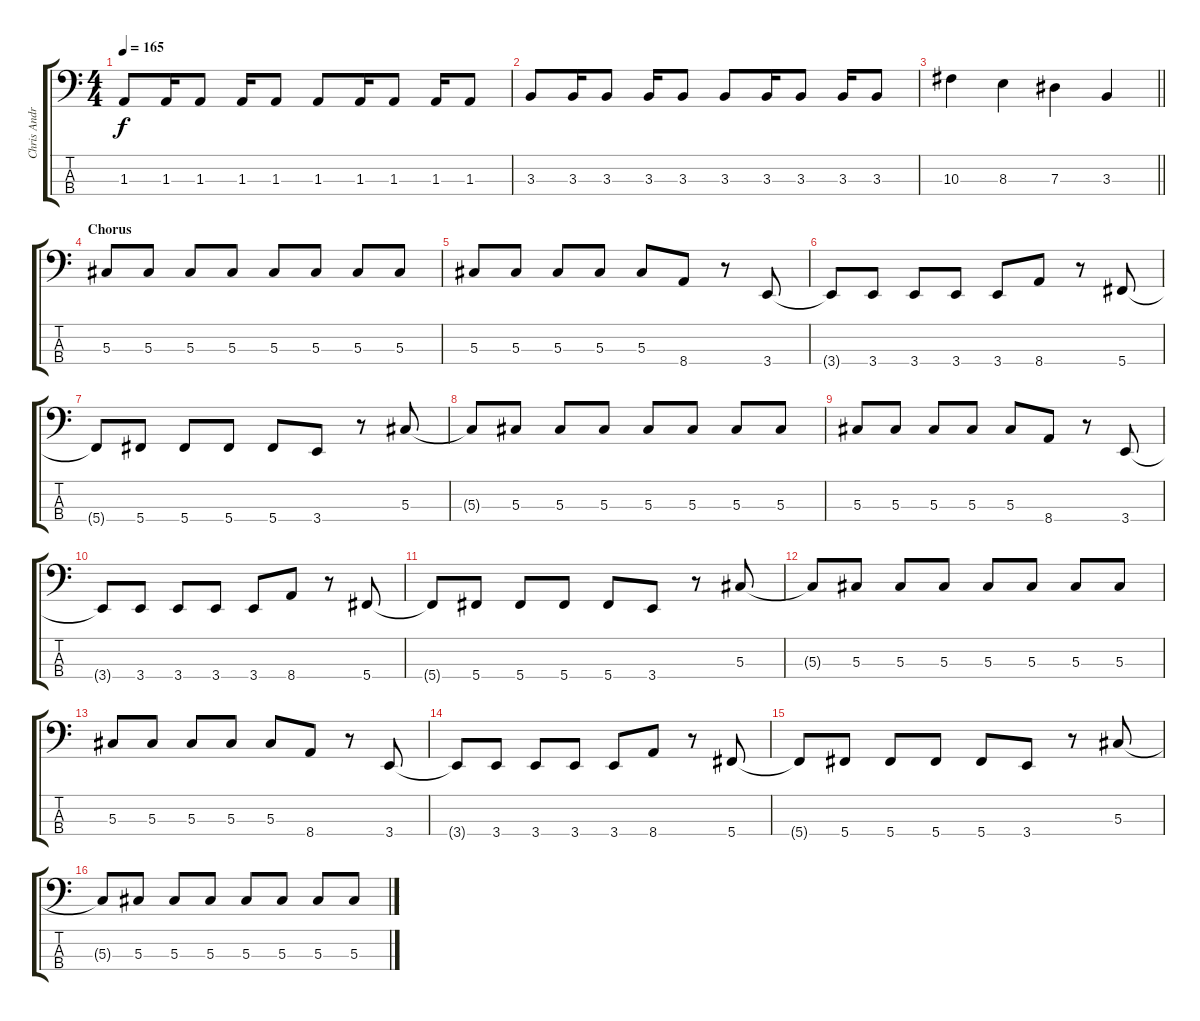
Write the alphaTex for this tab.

\track ("Chris Andrews" "Chris Andr") {instrument electricbasspick}
\staff {score tabs}
\tuning (Gb2 Db2 Ab1 Db1) {hide}
\ts (4 4)
\tempo 165
\clef f4
\ks c
1.3.8{dy f} 1.3.16 1.3.8 1.3.16 1.3.8 1.3.8 1.3.16 1.3.8 1.3.16 1.3.8 |
3.3.8 3.3.16 3.3.8 3.3.16 3.3.8 3.3.8 3.3.16 3.3.8 3.3.16 3.3.8 |
\barLineRight lightlight
10.3.4 8.3.4 7.3.4 3.3.4 |
\section ("" "Chorus")
5.3.8 5.3.8 5.3.8 5.3.8 5.3.8 5.3.8 5.3.8 5.3.8 |
5.3.8 5.3.8 5.3.8 5.3.8 5.3.8 8.4.8 r.8 3.4.8 |
3.4{t}.8 3.4.8 3.4.8 3.4.8 3.4.8 8.4.8 r.8 5.4.8 |
5.4{t}.8 5.4.8 5.4.8 5.4.8 5.4.8 3.4.8 r.8 5.3.8 |
5.3{t}.8 5.3.8 5.3.8 5.3.8 5.3.8 5.3.8 5.3.8 5.3.8 |
5.3.8 5.3.8 5.3.8 5.3.8 5.3.8 8.4.8 r.8 3.4.8 |
3.4{t}.8 3.4.8 3.4.8 3.4.8 3.4.8 8.4.8 r.8 5.4.8 |
5.4{t}.8 5.4.8 5.4.8 5.4.8 5.4.8 3.4.8 r.8 5.3.8 |
5.3{t}.8 5.3.8 5.3.8 5.3.8 5.3.8 5.3.8 5.3.8 5.3.8 |
5.3.8 5.3.8 5.3.8 5.3.8 5.3.8 8.4.8 r.8 3.4.8 |
3.4{t}.8 3.4.8 3.4.8 3.4.8 3.4.8 8.4.8 r.8 5.4.8 |
5.4{t}.8 5.4.8 5.4.8 5.4.8 5.4.8 3.4.8 r.8 5.3.8 |
5.3{t}.8 5.3.8 5.3.8 5.3.8 5.3.8 5.3.8 5.3.8 5.3.8
